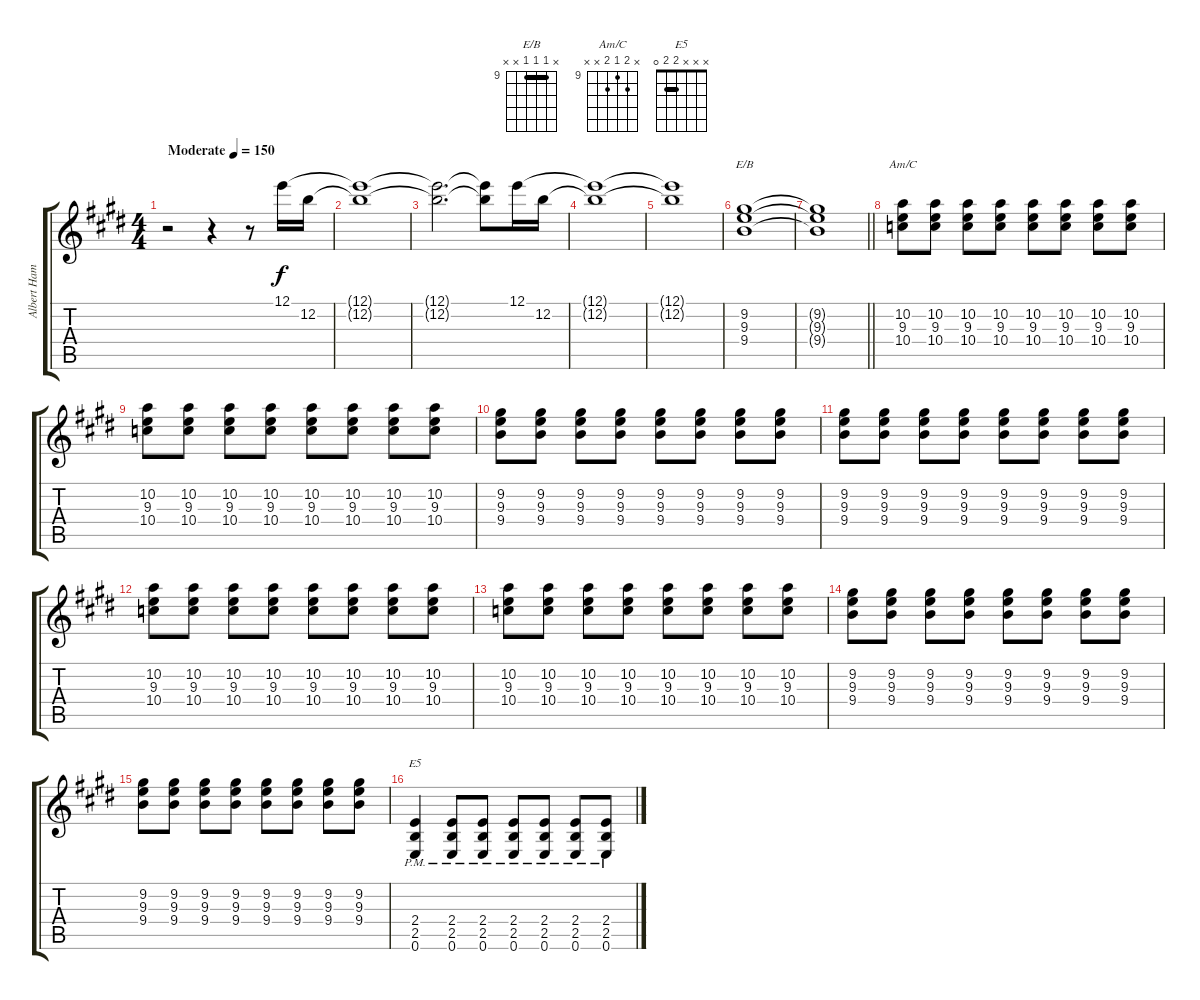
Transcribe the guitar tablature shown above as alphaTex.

\track ("Albert Hammond Jr. - Rhythm Guitar" "Albert Ham") {instrument overdrivenguitar}
\staff {score tabs}
\tuning (E4 B3 G3 D3 A2 E2) {hide}
\chord ("E/B" x 9 9 9 x x) {firstfret 9 barre 9}
\chord ("Am/C" x 10 9 10 x x) {firstfret 9}
\chord ("E5" x x x 2 2 0) {barre 2}
\ts (4 4)
\tempo (150 "Moderate")
\clef g2
\ks e
r.2{dy f instrument overdrivenguitar} r.4 r.8 12.1.16 12.2.16 |
(12.1{t} 12.2{t}).1 |
(12.1{t} 12.2{t}).2{d} (12.1{t} 12.2{t}).8 12.1.16 12.2.16 |
(12.1{t} 12.2{t}).1 |
(12.1{t} 12.2{t}).1 |
(9.2 9.3 9.4).1{ch "E/B"} |
\barLineRight lightlight
(9.2{t} 9.3{t} 9.4{t}).1 |
(10.2 9.3 10.4).8{ch "Am/C"} (10.2 9.3 10.4).8 (10.2 9.3 10.4).8 (10.2 9.3 10.4).8 (10.2 9.3 10.4).8 (10.2 9.3 10.4).8 (10.2 9.3 10.4).8 (10.2 9.3 10.4).8 |
(10.2 9.3 10.4).8 (10.2 9.3 10.4).8 (10.2 9.3 10.4).8 (10.2 9.3 10.4).8 (10.2 9.3 10.4).8 (10.2 9.3 10.4).8 (10.2 9.3 10.4).8 (10.2 9.3 10.4).8 |
(9.2 9.3 9.4).8 (9.2 9.3 9.4).8 (9.2 9.3 9.4).8 (9.2 9.3 9.4).8 (9.2 9.3 9.4).8 (9.2 9.3 9.4).8 (9.2 9.3 9.4).8 (9.2 9.3 9.4).8 |
(9.2 9.3 9.4).8 (9.2 9.3 9.4).8 (9.2 9.3 9.4).8 (9.2 9.3 9.4).8 (9.2 9.3 9.4).8 (9.2 9.3 9.4).8 (9.2 9.3 9.4).8 (9.2 9.3 9.4).8 |
(10.2 9.3 10.4).8 (10.2 9.3 10.4).8 (10.2 9.3 10.4).8 (10.2 9.3 10.4).8 (10.2 9.3 10.4).8 (10.2 9.3 10.4).8 (10.2 9.3 10.4).8 (10.2 9.3 10.4).8 |
(10.2 9.3 10.4).8 (10.2 9.3 10.4).8 (10.2 9.3 10.4).8 (10.2 9.3 10.4).8 (10.2 9.3 10.4).8 (10.2 9.3 10.4).8 (10.2 9.3 10.4).8 (10.2 9.3 10.4).8 |
(9.2 9.3 9.4).8 (9.2 9.3 9.4).8 (9.2 9.3 9.4).8 (9.2 9.3 9.4).8 (9.2 9.3 9.4).8 (9.2 9.3 9.4).8 (9.2 9.3 9.4).8 (9.2 9.3 9.4).8 |
(9.2 9.3 9.4).8 (9.2 9.3 9.4).8 (9.2 9.3 9.4).8 (9.2 9.3 9.4).8 (9.2 9.3 9.4).8 (9.2 9.3 9.4).8 (9.2 9.3 9.4).8 (9.2 9.3 9.4).8 |
(2.4{pm} 2.5{pm} 0.6{pm}).4{ch "E5"} (2.4{pm} 2.5{pm} 0.6{pm}).8 (2.4{pm} 2.5{pm} 0.6{pm}).8 (2.4{pm} 2.5{pm} 0.6{pm}).8 (2.4{pm} 2.5{pm} 0.6{pm}).8 (2.4{pm} 2.5{pm} 0.6{pm}).8 (2.4{pm} 2.5{pm} 0.6{pm}).8
